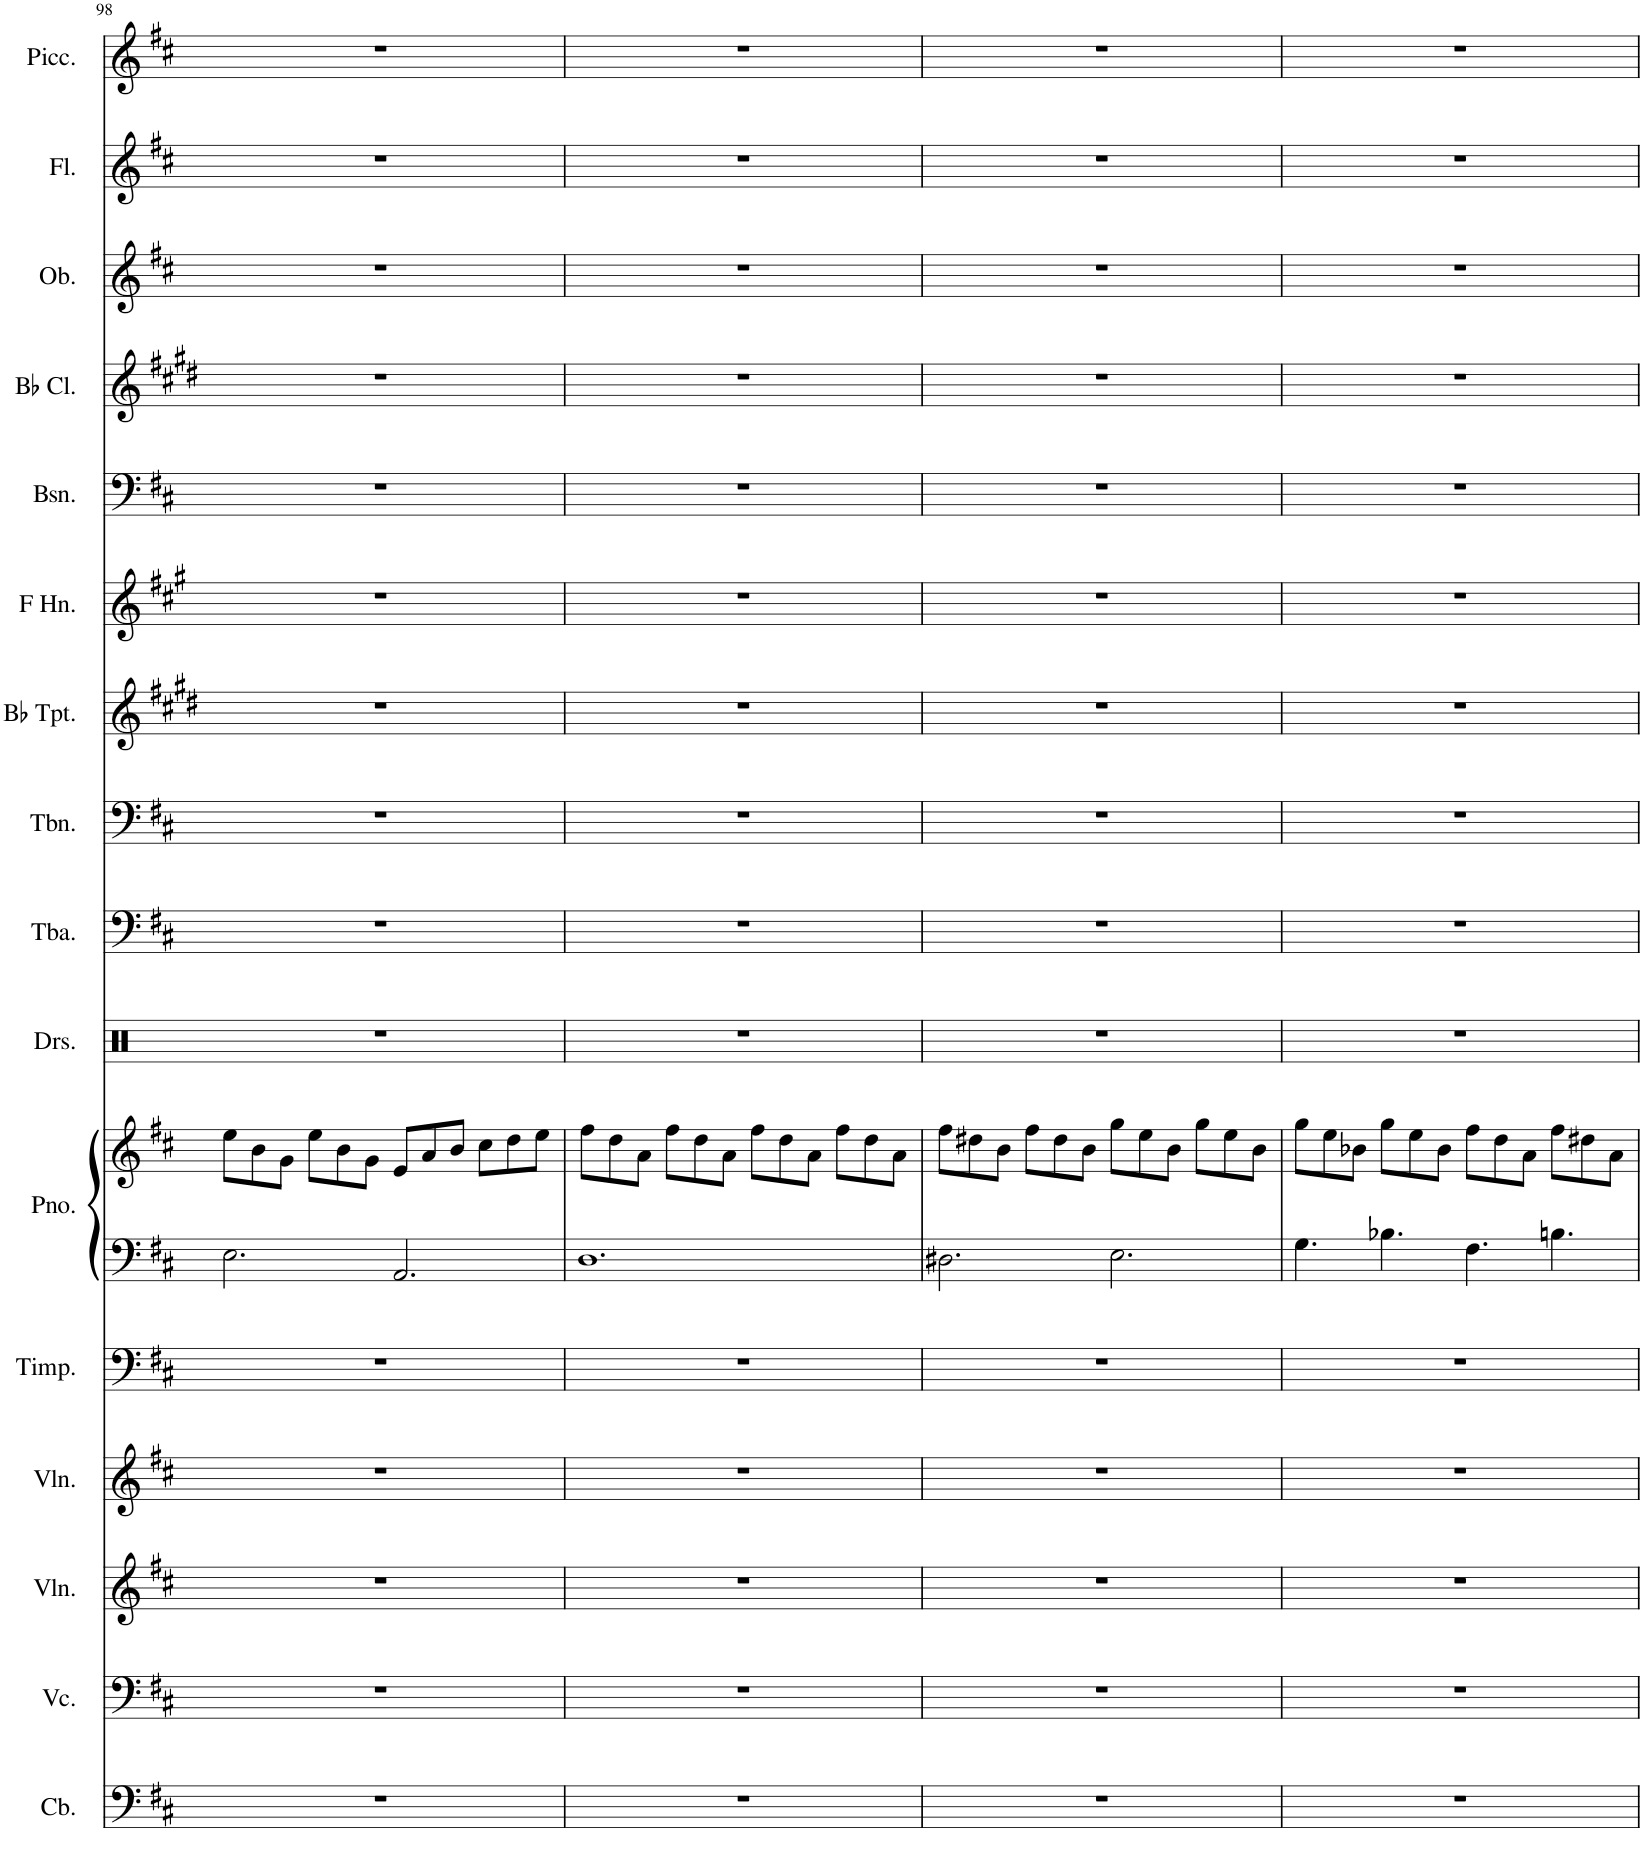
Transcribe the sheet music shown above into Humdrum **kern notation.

**kern	**kern	**kern	**kern	**kern	**kern	**kern	**kern	**kern	**kern	**kern	**kern	**kern	**kern	**kern	**kern	**kern
*part16	*part15	*part14	*part13	*part12	*part11	*part11	*part10	*part9	*part8	*part7	*part6	*part5	*part4	*part3	*part2	*part1
*staff17	*staff16	*staff15	*staff14	*staff13	*staff12	*staff11	*staff10	*staff9	*staff8	*staff7	*staff6	*staff5	*staff4	*staff3	*staff2	*staff1
*I"Contrabass	*I"Violoncello	*I"Violin	*I"Violin	*I"Timpani	*I"Piano	*	*I"Drumset	*I"Tuba	*I"Trombone	*I"Bb Trumpet	*I"Horn in F	*I"Bassoon	*I"Bb Clarinet	*I"Oboe	*I"Flute	*I"Piccolo
*I'Cb.	*I'Vc.	*I'Vln.	*I'Vln.	*I'Timp.	*I'Pno.	*	*I'Drs.	*I'Tba.	*I'Tbn.	*I'Bb Tpt.	*	*I'Bsn.	*I'Bb Cl.	*I'Ob.	*I'Fl.	*I'Picc.
!!LO:PB:g=z
*clefF4	*clefF4	*clefG2	*clefG2	*clefF4	*clefF4	*clefG2	*clefX	*clefF4	*clefF4	*clefG2	*clefG2	*clefF4	*clefG2	*clefG2	*clefG2	*clefG2
*Trd7c12	*	*	*	*	*	*	*	*	*	*Trd1c2	*Trd4c7	*	*Trd1c2	*	*	*Trd-7c-12
*k[f#c#]	*k[f#c#]	*k[f#c#]	*k[f#c#]	*k[f#c#]	*k[f#c#]	*k[f#c#]	*k[]	*k[f#c#]	*k[f#c#]	*k[f#c#g#d#]	*k[f#c#g#]	*k[f#c#]	*k[f#c#g#d#]	*k[f#c#]	*k[f#c#]	*k[f#c#]
*M12/8	*M12/8	*M12/8	*M12/8	*M12/8	*M12/8	*M12/8	*M12/8	*M12/8	*M12/8	*M12/8	*M12/8	*M12/8	*M12/8	*M12/8	*M12/8	*M12/8
=98	=98	=98	=98	=98	=98	=98	=98	=98	=98	=98	=98	=98	=98	=98	=98	=98
1.r	1.r	1.r	1.r	1.r	2.E\	8ee\L	1.r	1.r	1.r	1.r	1.r	1.r	1.r	1.r	1.r	1.r
.	.	.	.	.	.	8b\	.	.	.	.	.	.	.	.	.	.
.	.	.	.	.	.	8g\J	.	.	.	.	.	.	.	.	.	.
.	.	.	.	.	.	8ee\L	.	.	.	.	.	.	.	.	.	.
.	.	.	.	.	.	8b\	.	.	.	.	.	.	.	.	.	.
.	.	.	.	.	.	8g\J	.	.	.	.	.	.	.	.	.	.
.	.	.	.	.	2.AA/	8e/L	.	.	.	.	.	.	.	.	.	.
.	.	.	.	.	.	8a/	.	.	.	.	.	.	.	.	.	.
.	.	.	.	.	.	8b/J	.	.	.	.	.	.	.	.	.	.
.	.	.	.	.	.	8cc#\L	.	.	.	.	.	.	.	.	.	.
.	.	.	.	.	.	8dd\	.	.	.	.	.	.	.	.	.	.
.	.	.	.	.	.	8ee\J	.	.	.	.	.	.	.	.	.	.
=99	=99	=99	=99	=99	=99	=99	=99	=99	=99	=99	=99	=99	=99	=99	=99	=99
1.r	1.r	1.r	1.r	1.r	1.D	8ff#\L	1.r	1.r	1.r	1.r	1.r	1.r	1.r	1.r	1.r	1.r
.	.	.	.	.	.	8dd\	.	.	.	.	.	.	.	.	.	.
.	.	.	.	.	.	8a\J	.	.	.	.	.	.	.	.	.	.
.	.	.	.	.	.	8ff#\L	.	.	.	.	.	.	.	.	.	.
.	.	.	.	.	.	8dd\	.	.	.	.	.	.	.	.	.	.
.	.	.	.	.	.	8a\J	.	.	.	.	.	.	.	.	.	.
.	.	.	.	.	.	8ff#\L	.	.	.	.	.	.	.	.	.	.
.	.	.	.	.	.	8dd\	.	.	.	.	.	.	.	.	.	.
.	.	.	.	.	.	8a\J	.	.	.	.	.	.	.	.	.	.
.	.	.	.	.	.	8ff#\L	.	.	.	.	.	.	.	.	.	.
.	.	.	.	.	.	8dd\	.	.	.	.	.	.	.	.	.	.
.	.	.	.	.	.	8a\J	.	.	.	.	.	.	.	.	.	.
=100	=100	=100	=100	=100	=100	=100	=100	=100	=100	=100	=100	=100	=100	=100	=100	=100
1.r	1.r	1.r	1.r	1.r	2.D#X\	8ff#\L	1.r	1.r	1.r	1.r	1.r	1.r	1.r	1.r	1.r	1.r
.	.	.	.	.	.	8dd#X\	.	.	.	.	.	.	.	.	.	.
.	.	.	.	.	.	8b\J	.	.	.	.	.	.	.	.	.	.
.	.	.	.	.	.	8ff#\L	.	.	.	.	.	.	.	.	.	.
.	.	.	.	.	.	8dd#\	.	.	.	.	.	.	.	.	.	.
.	.	.	.	.	.	8b\J	.	.	.	.	.	.	.	.	.	.
.	.	.	.	.	2.E\	8gg\L	.	.	.	.	.	.	.	.	.	.
.	.	.	.	.	.	8ee\	.	.	.	.	.	.	.	.	.	.
.	.	.	.	.	.	8b\J	.	.	.	.	.	.	.	.	.	.
.	.	.	.	.	.	8gg\L	.	.	.	.	.	.	.	.	.	.
.	.	.	.	.	.	8ee\	.	.	.	.	.	.	.	.	.	.
.	.	.	.	.	.	8b\J	.	.	.	.	.	.	.	.	.	.
=101	=101	=101	=101	=101	=101	=101	=101	=101	=101	=101	=101	=101	=101	=101	=101	=101
1.r	1.r	1.r	1.r	1.r	4.G\	8gg\L	1.r	1.r	1.r	1.r	1.r	1.r	1.r	1.r	1.r	1.r
.	.	.	.	.	.	8ee\	.	.	.	.	.	.	.	.	.	.
.	.	.	.	.	.	8b-X\J	.	.	.	.	.	.	.	.	.	.
.	.	.	.	.	4.B-X\	8gg\L	.	.	.	.	.	.	.	.	.	.
.	.	.	.	.	.	8ee\	.	.	.	.	.	.	.	.	.	.
.	.	.	.	.	.	8b-\J	.	.	.	.	.	.	.	.	.	.
.	.	.	.	.	4.F#\	8ff#\L	.	.	.	.	.	.	.	.	.	.
.	.	.	.	.	.	8dd\	.	.	.	.	.	.	.	.	.	.
.	.	.	.	.	.	8a\J	.	.	.	.	.	.	.	.	.	.
.	.	.	.	.	4.Bn\	8ff#\L	.	.	.	.	.	.	.	.	.	.
.	.	.	.	.	.	8dd#X\	.	.	.	.	.	.	.	.	.	.
.	.	.	.	.	.	8a\J	.	.	.	.	.	.	.	.	.	.
=	=	=	=	=	=	=	=	=	=	=	=	=	=	=	=	=
*-	*-	*-	*-	*-	*-	*-	*-	*-	*-	*-	*-	*-	*-	*-	*-	*-
